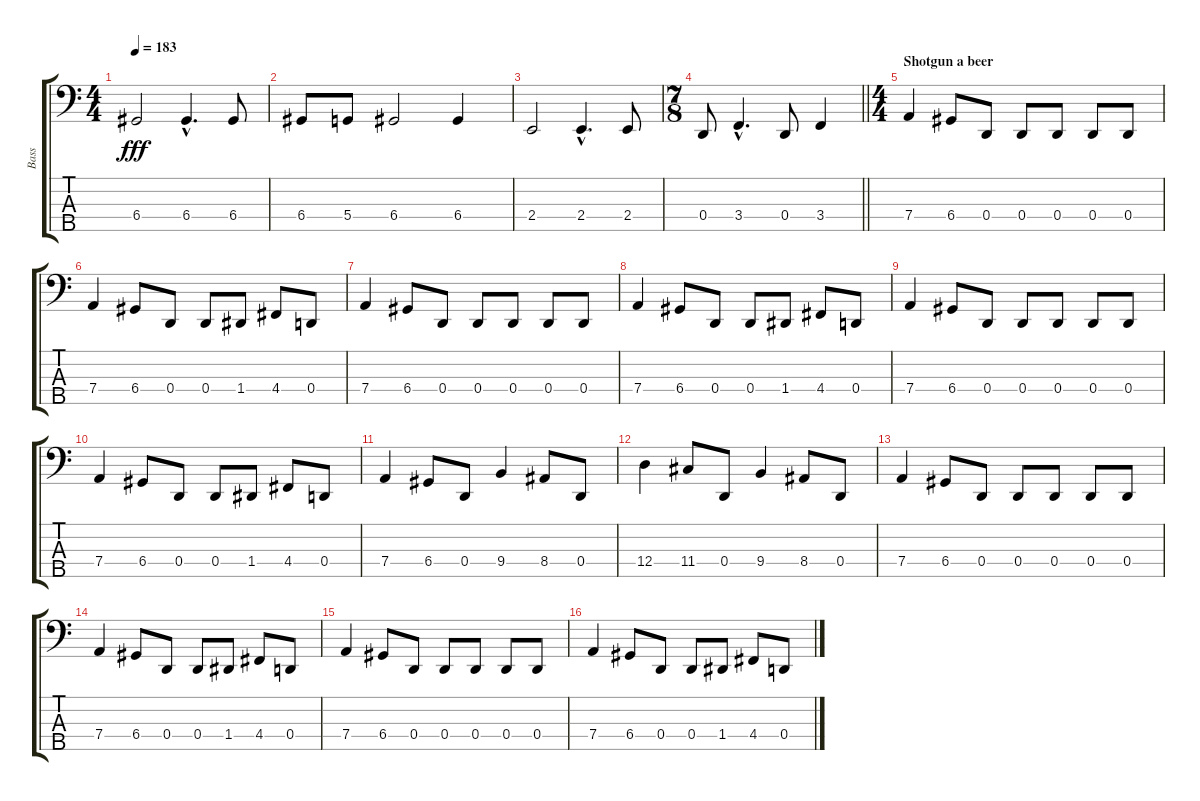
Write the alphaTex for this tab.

\track ("Bass" "Bass") {instrument electricbassfinger}
\staff {score tabs}
\tuning (F2 C2 G1 D1 A0) {hide}
\ts (4 4)
\tempo 183
\clef f4
\ks c
6.4.2{dy fff} 6.4{hac}.4{d} 6.4.8 |
6.4.8 5.4.8 6.4.2 6.4.4 |
2.4.2 2.4{hac}.4{d} 2.4.8 |
\ts (7 8)
\barLineRight lightlight
0.4.8 3.4{hac}.4{d} 0.4.8 3.4.4 |
\ts (4 4)
\section ("" "Shotgun a beer")
7.4.4 6.4.8 0.4.8 0.4.8 0.4.8 0.4.8 0.4.8 |
7.4.4 6.4.8 0.4.8 0.4.8 1.4.8 4.4.8 0.4.8 |
7.4.4 6.4.8 0.4.8 0.4.8 0.4.8 0.4.8 0.4.8 |
7.4.4 6.4.8 0.4.8 0.4.8 1.4.8 4.4.8 0.4.8 |
7.4.4 6.4.8 0.4.8 0.4.8 0.4.8 0.4.8 0.4.8 |
7.4.4 6.4.8 0.4.8 0.4.8 1.4.8 4.4.8 0.4.8 |
7.4.4 6.4.8 0.4.8 9.4.4 8.4.8 0.4.8 |
12.4.4 11.4.8 0.4.8 9.4.4 8.4.8 0.4.8 |
7.4.4 6.4.8 0.4.8 0.4.8 0.4.8 0.4.8 0.4.8 |
7.4.4 6.4.8 0.4.8 0.4.8 1.4.8 4.4.8 0.4.8 |
7.4.4 6.4.8 0.4.8 0.4.8 0.4.8 0.4.8 0.4.8 |
7.4.4 6.4.8 0.4.8 0.4.8 1.4.8 4.4.8 0.4.8
